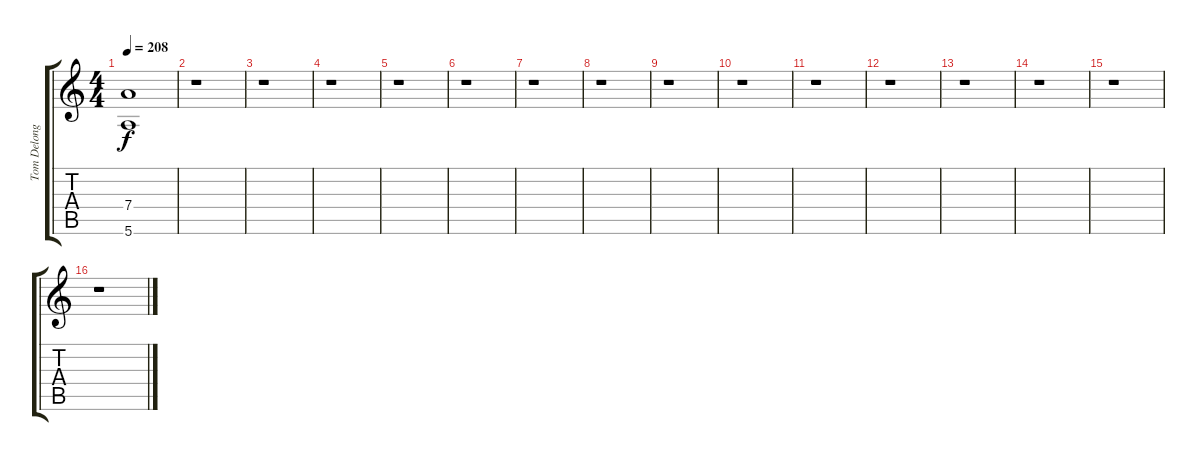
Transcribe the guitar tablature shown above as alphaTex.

\track ("Tom Delonge - Gtr. 1" "Tom Delong") {instrument distortionguitar}
\staff {score tabs}
\tuning (E4 B3 G3 D3 A2 E2) {hide}
\ts (4 4)
\tempo 208
\clef g2
\ks c
(7.4{t} 5.6{t}).1{dy f volume 6} |
r.1 |
r.1 |
r.1 |
r.1 |
r.1 |
r.1 |
r.1 |
r.1 |
r.1 |
r.1 |
r.1 |
r.1 |
r.1 |
r.1 |
r.1
